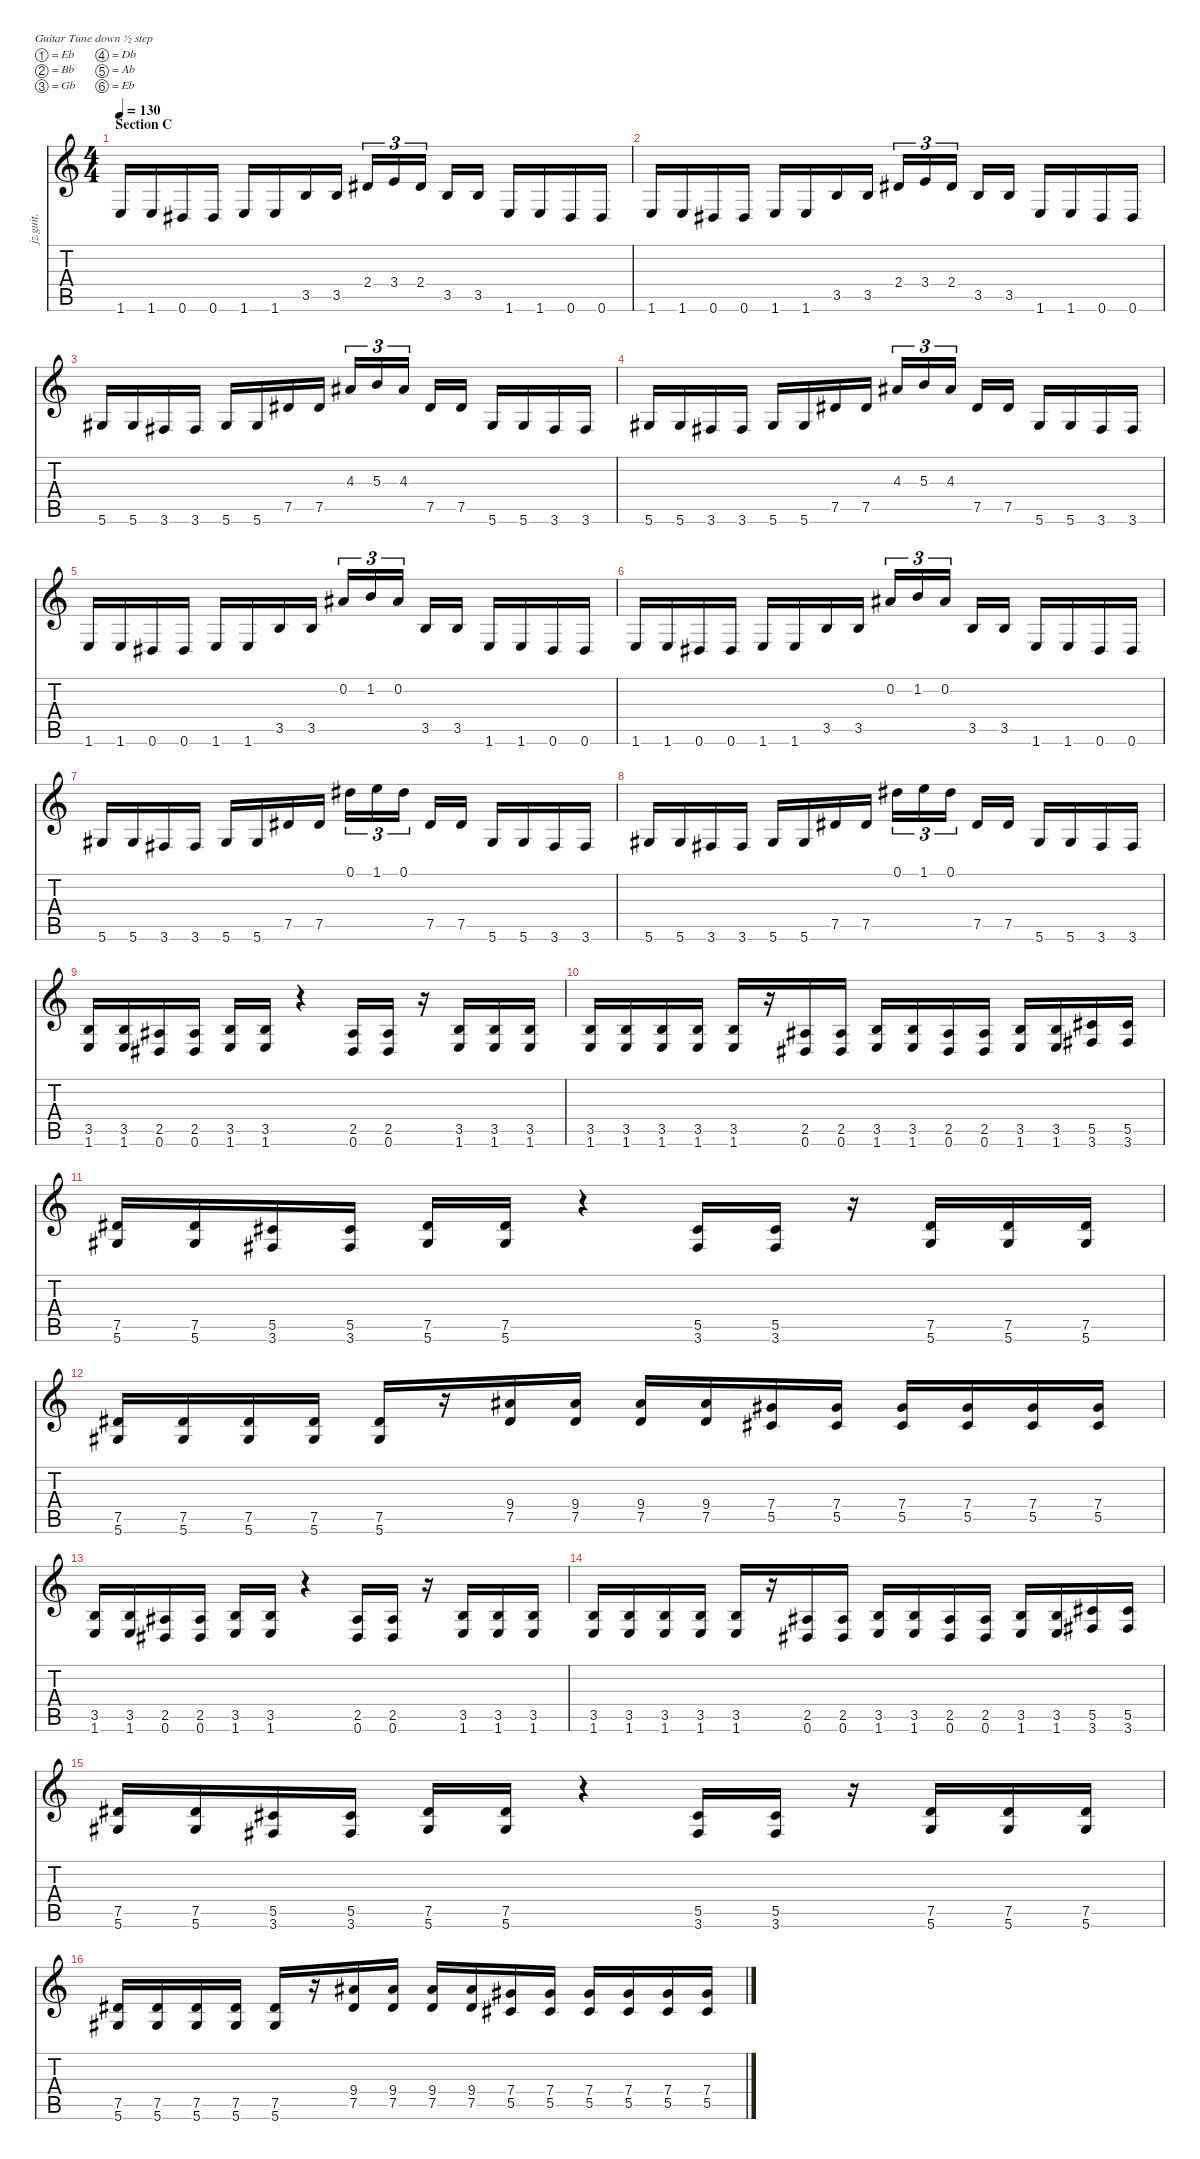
\defaultSystemsLayout 4
\hideDynamics
\bracketExtendMode nobrackets
\otherSystemsTrackNameOrientation horizontal
\track ("Track 1" "jz.guit.") {instrument electricguitarjazz}
\staff {score tabs}
\tuning (Eb4 Bb3 Gb3 Db3 Ab2 Eb2)
\ts (4 4)
\beaming (8 2 2 2 2)
\section ("" "Section C")
\tempo 130
\clef g2
\ks c
1.6.16{dy f beam Up} 1.6.16{beam Up} 0.6{acc #}.16{beam Up} 0.6{acc #}.16{beam Up} 1.6.16{beam Up} 1.6.16{beam Up} 3.5.16{beam Up} 3.5.16{beam Up} 2.4{acc #}.16{tu (3 2) beam Up} 3.4.16{tu (3 2) beam Up} 2.4{acc #}.16{tu (3 2) beam Up} 3.5.16{beam Up} 3.5.16{beam Up} 1.6.16{beam Up} 1.6.16{beam Up} 0.6{acc #}.16{beam Up} 0.6{acc #}.16{beam Up} |
1.6.16{beam Up} 1.6.16{beam Up} 0.6{acc #}.16{beam Up} 0.6{acc #}.16{beam Up} 1.6.16{beam Up} 1.6.16{beam Up} 3.5.16{beam Up} 3.5.16{beam Up} 2.4{acc #}.16{tu (3 2) beam Up} 3.4.16{tu (3 2) beam Up} 2.4{acc #}.16{tu (3 2) beam Up} 3.5.16{beam Up} 3.5.16{beam Up} 1.6.16{beam Up} 1.6.16{beam Up} 0.6{acc #}.16{beam Up} 0.6{acc #}.16{beam Up} |
5.6{acc #}.16{beam Up} 5.6{acc #}.16{beam Up} 3.6{acc #}.16{beam Up} 3.6{acc #}.16{beam Up} 5.6{acc #}.16{beam Up} 5.6{acc #}.16{beam Up} 7.5{acc #}.16{beam Up} 7.5{acc #}.16{beam Up} 4.3{acc #}.16{tu (3 2) beam Up} 5.3.16{tu (3 2) beam Up} 4.3{acc #}.16{tu (3 2) beam Up} 7.5{acc #}.16{beam Up} 7.5{acc #}.16{beam Up} 5.6{acc #}.16{beam Up} 5.6{acc #}.16{beam Up} 3.6{acc #}.16{beam Up} 3.6{acc #}.16{beam Up} |
5.6{acc #}.16{beam Up} 5.6{acc #}.16{beam Up} 3.6{acc #}.16{beam Up} 3.6{acc #}.16{beam Up} 5.6{acc #}.16{beam Up} 5.6{acc #}.16{beam Up} 7.5{acc #}.16{beam Up} 7.5{acc #}.16{beam Up} 4.3{acc #}.16{tu (3 2) beam Up} 5.3.16{tu (3 2) beam Up} 4.3{acc #}.16{tu (3 2) beam Up} 7.5{acc #}.16{beam Up} 7.5{acc #}.16{beam Up} 5.6{acc #}.16{beam Up} 5.6{acc #}.16{beam Up} 3.6{acc #}.16{beam Up} 3.6{acc #}.16{beam Up} |
1.6.16{beam Up} 1.6.16{beam Up} 0.6{acc #}.16{beam Up} 0.6{acc #}.16{beam Up} 1.6.16{beam Up} 1.6.16{beam Up} 3.5.16{beam Up} 3.5.16{beam Up} 0.2{acc #}.16{tu (3 2) beam Up} 1.2.16{tu (3 2) beam Up} 0.2{acc #}.16{tu (3 2) beam Up} 3.5.16{beam Up} 3.5.16{beam Up} 1.6.16{beam Up} 1.6.16{beam Up} 0.6{acc #}.16{beam Up} 0.6{acc #}.16{beam Up} |
1.6.16{beam Up} 1.6.16{beam Up} 0.6{acc #}.16{beam Up} 0.6{acc #}.16{beam Up} 1.6.16{beam Up} 1.6.16{beam Up} 3.5.16{beam Up} 3.5.16{beam Up} 0.2{acc #}.16{tu (3 2) beam Up} 1.2.16{tu (3 2) beam Up} 0.2{acc #}.16{tu (3 2) beam Up} 3.5.16{beam Up} 3.5.16{beam Up} 1.6.16{beam Up} 1.6.16{beam Up} 0.6{acc #}.16{beam Up} 0.6{acc #}.16{beam Up} |
5.6{acc #}.16{beam Up} 5.6{acc #}.16{beam Up} 3.6{acc #}.16{beam Up} 3.6{acc #}.16{beam Up} 5.6{acc #}.16{beam Up} 5.6{acc #}.16{beam Up} 7.5{acc #}.16{beam Up} 7.5{acc #}.16{beam Up} 0.1{acc #}.16{tu (3 2) beam Down} 1.1.16{tu (3 2) beam Down} 0.1{acc #}.16{tu (3 2) beam Down} 7.5{acc #}.16{beam Up} 7.5{acc #}.16{beam Up} 5.6{acc #}.16{beam Up} 5.6{acc #}.16{beam Up} 3.6{acc #}.16{beam Up} 3.6{acc #}.16{beam Up} |
5.6{acc #}.16{beam Up} 5.6{acc #}.16{beam Up} 3.6{acc #}.16{beam Up} 3.6{acc #}.16{beam Up} 5.6{acc #}.16{beam Up} 5.6{acc #}.16{beam Up} 7.5{acc #}.16{beam Up} 7.5{acc #}.16{beam Up} 0.1{acc #}.16{tu (3 2) beam Down} 1.1.16{tu (3 2) beam Down} 0.1{acc #}.16{tu (3 2) beam Down} 7.5{acc #}.16{beam Up} 7.5{acc #}.16{beam Up} 5.6{acc #}.16{beam Up} 5.6{acc #}.16{beam Up} 3.6{acc #}.16{beam Up} 3.6{acc #}.16{beam Up} |
(3.5 1.6).16{beam Up} (3.5 1.6).16{beam Up} (2.5{acc #} 0.6{acc #}).16{beam Up} (2.5{acc #} 0.6{acc #}).16{beam Up} (3.5 1.6).16{beam Up} (3.5 1.6).16{beam Up} r.4{beam Up} (2.5{acc #} 0.6{acc #}).16{beam Up} (2.5{acc #} 0.6{acc #}).16{beam Up} r.16{beam Up} (3.5 1.6).16{beam Up} (3.5 1.6).16{beam Up} (3.5 1.6).16{beam Up} |
(3.5 1.6).16{beam Up} (3.5 1.6).16{beam Up} (3.5 1.6).16{beam Up} (3.5 1.6).16{beam Up} (3.5 1.6).16{beam Up} r.16{beam Up} (2.5{acc #} 0.6{acc #}).16{beam Up} (2.5{acc #} 0.6{acc #}).16{beam Up} (3.5 1.6).16{beam Up} (3.5 1.6).16{beam Up} (2.5{acc #} 0.6{acc #}).16{beam Up} (2.5{acc #} 0.6{acc #}).16{beam Up} (3.5 1.6).16{beam Up} (3.5 1.6).16{beam Up} (5.5{acc #} 3.6{acc #}).16{beam Up} (5.5{acc #} 3.6{acc #}).16{beam Up} |
(7.5{acc #} 5.6{acc #}).16{beam Up} (7.5{acc #} 5.6{acc #}).16{beam Up} (5.5{acc #} 3.6{acc #}).16{beam Up} (5.5{acc #} 3.6{acc #}).16{beam Up} (7.5{acc #} 5.6{acc #}).16{beam Up} (7.5{acc #} 5.6{acc #}).16{beam Up} r.4{beam Up} (5.5{acc #} 3.6{acc #}).16{beam Up} (5.5{acc #} 3.6{acc #}).16{beam Up} r.16{beam Up} (7.5{acc #} 5.6{acc #}).16{beam Up} (7.5{acc #} 5.6{acc #}).16{beam Up} (7.5{acc #} 5.6{acc #}).16{beam Up} |
(7.5{acc #} 5.6{acc #}).16{beam Up} (7.5{acc #} 5.6{acc #}).16{beam Up} (7.5{acc #} 5.6{acc #}).16{beam Up} (7.5{acc #} 5.6{acc #}).16{beam Up} (7.5{acc #} 5.6{acc #}).16{beam Up} r.16{beam Up} (9.4{acc #} 7.5{acc #}).16{beam Up} (9.4{acc #} 7.5{acc #}).16{beam Up} (9.4{acc #} 7.5{acc #}).16{beam Up} (9.4{acc #} 7.5{acc #}).16{beam Up} (7.4{acc #} 5.5{acc #}).16{beam Up} (7.4{acc #} 5.5{acc #}).16{beam Up} (7.4{acc #} 5.5{acc #}).16{beam Up} (7.4{acc #} 5.5{acc #}).16{beam Up} (7.4{acc #} 5.5{acc #}).16{beam Up} (7.4{acc #} 5.5{acc #}).16{beam Up} |
(3.5 1.6).16{beam Up} (3.5 1.6).16{beam Up} (2.5{acc #} 0.6{acc #}).16{beam Up} (2.5{acc #} 0.6{acc #}).16{beam Up} (3.5 1.6).16{beam Up} (3.5 1.6).16{beam Up} r.4{beam Up} (2.5{acc #} 0.6{acc #}).16{beam Up} (2.5{acc #} 0.6{acc #}).16{beam Up} r.16{beam Up} (3.5 1.6).16{beam Up} (3.5 1.6).16{beam Up} (3.5 1.6).16{beam Up} |
(3.5 1.6).16{beam Up} (3.5 1.6).16{beam Up} (3.5 1.6).16{beam Up} (3.5 1.6).16{beam Up} (3.5 1.6).16{beam Up} r.16{beam Up} (2.5{acc #} 0.6{acc #}).16{beam Up} (2.5{acc #} 0.6{acc #}).16{beam Up} (3.5 1.6).16{beam Up} (3.5 1.6).16{beam Up} (2.5{acc #} 0.6{acc #}).16{beam Up} (2.5{acc #} 0.6{acc #}).16{beam Up} (3.5 1.6).16{beam Up} (3.5 1.6).16{beam Up} (5.5{acc #} 3.6{acc #}).16{beam Up} (5.5{acc #} 3.6{acc #}).16{beam Up} |
(7.5{acc #} 5.6{acc #}).16{beam Up} (7.5{acc #} 5.6{acc #}).16{beam Up} (5.5{acc #} 3.6{acc #}).16{beam Up} (5.5{acc #} 3.6{acc #}).16{beam Up} (7.5{acc #} 5.6{acc #}).16{beam Up} (7.5{acc #} 5.6{acc #}).16{beam Up} r.4{beam Up} (5.5{acc #} 3.6{acc #}).16{beam Up} (5.5{acc #} 3.6{acc #}).16{beam Up} r.16{beam Up} (7.5{acc #} 5.6{acc #}).16{beam Up} (7.5{acc #} 5.6{acc #}).16{beam Up} (7.5{acc #} 5.6{acc #}).16{beam Up} |
(7.5{acc #} 5.6{acc #}).16{beam Up} (7.5{acc #} 5.6{acc #}).16{beam Up} (7.5{acc #} 5.6{acc #}).16{beam Up} (7.5{acc #} 5.6{acc #}).16{beam Up} (7.5{acc #} 5.6{acc #}).16{beam Up} r.16{beam Up} (9.4{acc #} 7.5{acc #}).16{beam Up} (9.4{acc #} 7.5{acc #}).16{beam Up} (9.4{acc #} 7.5{acc #}).16{beam Up} (9.4{acc #} 7.5{acc #}).16{beam Up} (7.4{acc #} 5.5{acc #}).16{beam Up} (7.4{acc #} 5.5{acc #}).16{beam Up} (7.4{acc #} 5.5{acc #}).16{beam Up} (7.4{acc #} 5.5{acc #}).16{beam Up} (7.4{acc #} 5.5{acc #}).16{beam Up} (7.4{acc #} 5.5{acc #}).16{beam Up}
